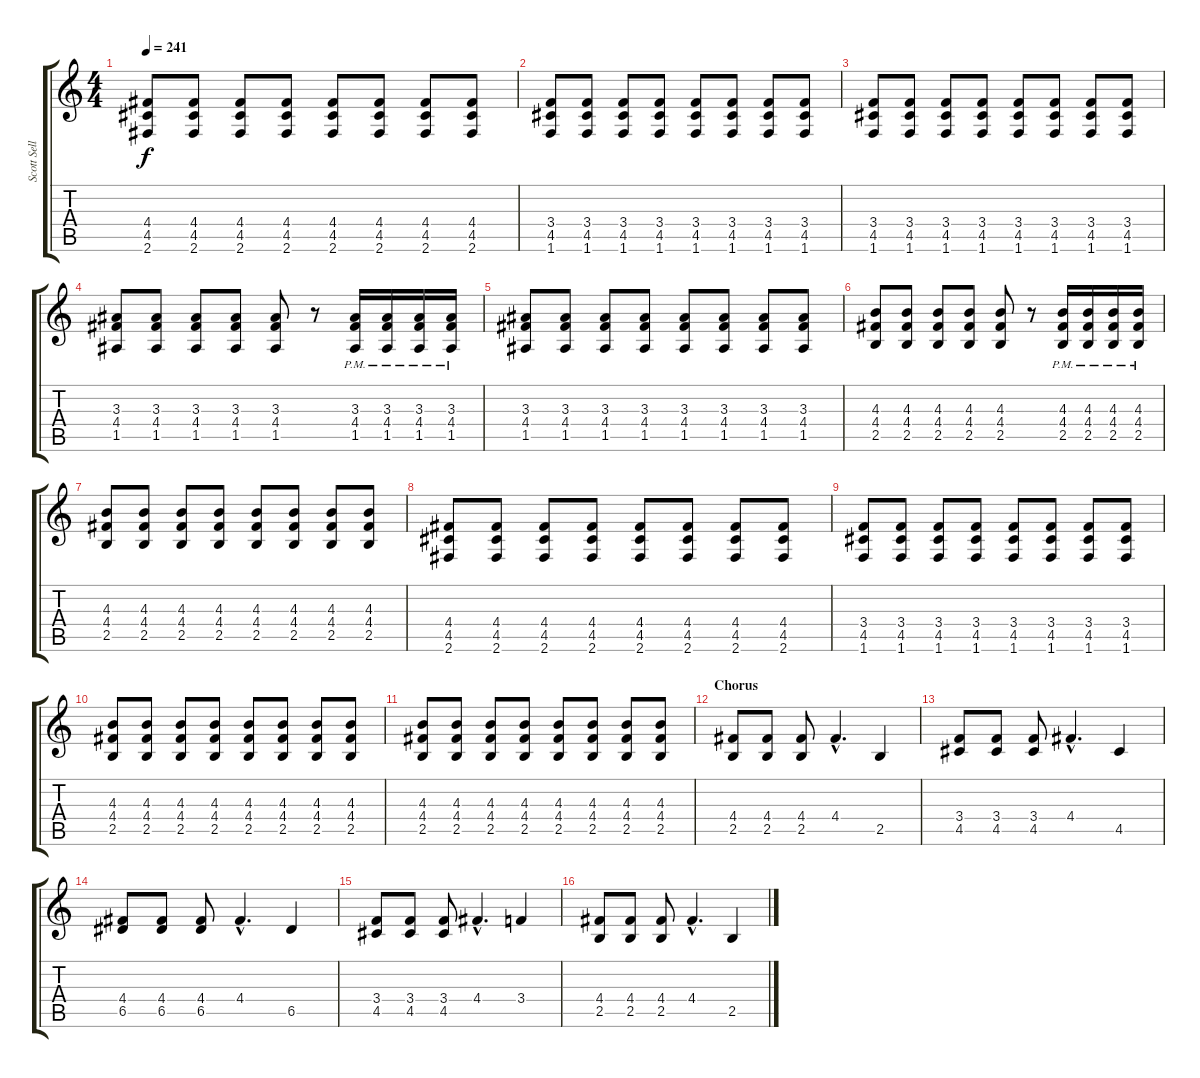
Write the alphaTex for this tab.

\track ("Scott Sellers" "Scott Sell") {instrument distortionguitar}
\staff {score tabs}
\tuning (E4 B3 G3 D3 A2 E2) {hide}
\ts (4 4)
\tempo 241
\clef g2
\ks c
(4.4 4.5 2.6).8{dy f} (4.4 4.5 2.6).8 (4.4 4.5 2.6).8 (4.4 4.5 2.6).8 (4.4 4.5 2.6).8 (4.4 4.5 2.6).8 (4.4 4.5 2.6).8 (4.4 4.5 2.6).8 |
(3.4 4.5 1.6).8 (3.4 4.5 1.6).8 (3.4 4.5 1.6).8 (3.4 4.5 1.6).8 (3.4 4.5 1.6).8 (3.4 4.5 1.6).8 (3.4 4.5 1.6).8 (3.4 4.5 1.6).8 |
(3.4 4.5 1.6).8 (3.4 4.5 1.6).8 (3.4 4.5 1.6).8 (3.4 4.5 1.6).8 (3.4 4.5 1.6).8 (3.4 4.5 1.6).8 (3.4 4.5 1.6).8 (3.4 4.5 1.6).8 |
(3.3 4.4 1.5).8 (3.3 4.4 1.5).8 (3.3 4.4 1.5).8 (3.3 4.4 1.5).8 (3.3 4.4 1.5).8 r.8 (3.3{pm} 4.4{pm} 1.5{pm}).16 (3.3{pm} 4.4{pm} 1.5{pm}).16 (3.3{pm} 4.4{pm} 1.5{pm}).16 (3.3{pm} 4.4{pm} 1.5{pm}).16 |
(3.3 4.4 1.5).8 (3.3 4.4 1.5).8 (3.3 4.4 1.5).8 (3.3 4.4 1.5).8 (3.3 4.4 1.5).8 (3.3 4.4 1.5).8 (3.3 4.4 1.5).8 (3.3 4.4 1.5).8 |
(4.3 4.4 2.5).8 (4.3 4.4 2.5).8 (4.3 4.4 2.5).8 (4.3 4.4 2.5).8 (4.3 4.4 2.5).8 r.8 (4.3{pm} 4.4{pm} 2.5{pm}).16 (4.3{pm} 4.4{pm} 2.5{pm}).16 (4.3{pm} 4.4{pm} 2.5{pm}).16 (4.3{pm} 4.4{pm} 2.5{pm}).16 |
(4.3 4.4 2.5).8 (4.3 4.4 2.5).8 (4.3 4.4 2.5).8 (4.3 4.4 2.5).8 (4.3 4.4 2.5).8 (4.3 4.4 2.5).8 (4.3 4.4 2.5).8 (4.3 4.4 2.5).8 |
(4.4 4.5 2.6).8 (4.4 4.5 2.6).8 (4.4 4.5 2.6).8 (4.4 4.5 2.6).8 (4.4 4.5 2.6).8 (4.4 4.5 2.6).8 (4.4 4.5 2.6).8 (4.4 4.5 2.6).8 |
(3.4 4.5 1.6).8 (3.4 4.5 1.6).8 (3.4 4.5 1.6).8 (3.4 4.5 1.6).8 (3.4 4.5 1.6).8 (3.4 4.5 1.6).8 (3.4 4.5 1.6).8 (3.4 4.5 1.6).8 |
(4.3 4.4 2.5).8 (4.3 4.4 2.5).8 (4.3 4.4 2.5).8 (4.3 4.4 2.5).8 (4.3 4.4 2.5).8 (4.3 4.4 2.5).8 (4.3 4.4 2.5).8 (4.3 4.4 2.5).8 |
(4.3 4.4 2.5).8 (4.3 4.4 2.5).8 (4.3 4.4 2.5).8 (4.3 4.4 2.5).8 (4.3 4.4 2.5).8 (4.3 4.4 2.5).8 (4.3 4.4 2.5).8 (4.3 4.4 2.5).8 |
\section ("" "Chorus")
(4.4 2.5).8 (4.4 2.5).8 (4.4 2.5).8 4.4{hac}.4{d} 2.5.4 |
(3.4 4.5).8 (3.4 4.5).8 (3.4 4.5).8 4.4{hac}.4{d} 4.5.4 |
(4.4 6.5).8 (4.4 6.5).8 (4.4 6.5).8 4.4{hac}.4{d} 6.5.4 |
(3.4 4.5).8 (3.4 4.5).8 (3.4 4.5).8 4.4{hac}.4{d} 3.4.4 |
(4.4 2.5).8 (4.4 2.5).8 (4.4 2.5).8 4.4{hac}.4{d} 2.5.4
